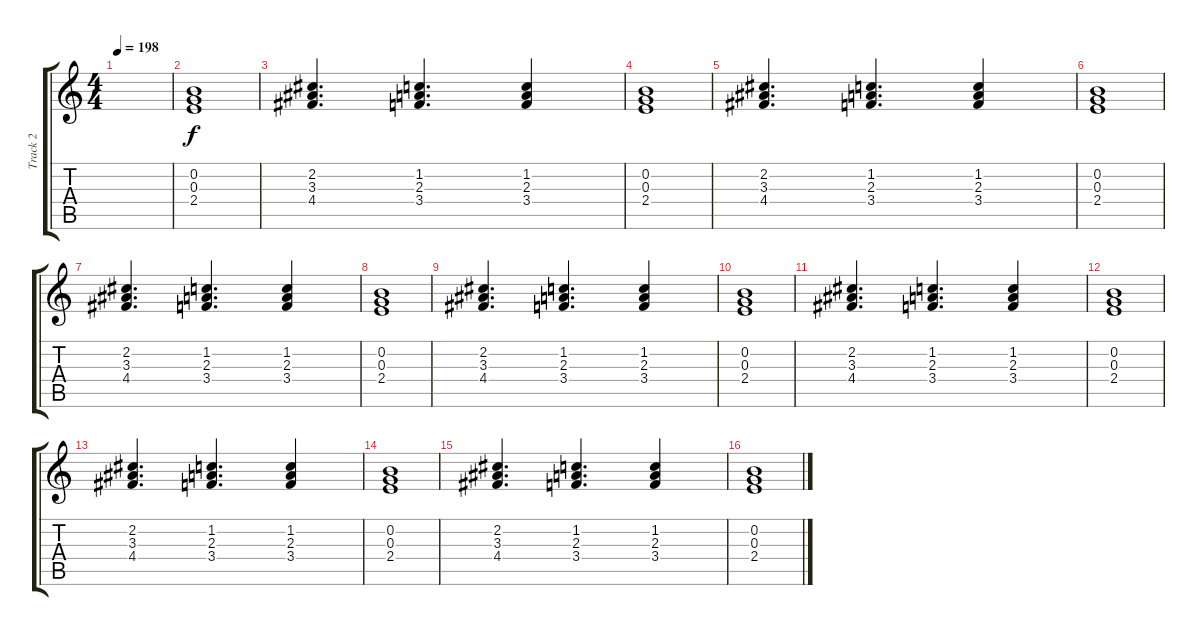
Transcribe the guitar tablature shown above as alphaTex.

\track ("Track 2" "Track 2") {instrument overdrivenguitar}
\staff {score tabs}
\tuning (E4 B3 G3 D3 A2 E2) {hide}
\ts (4 4)
\tempo 198
\clef g2
\ks c
|
(0.2 0.3 2.4).1 |
(2.2 3.3 4.4).4{d} (1.2 2.3 3.4).4{d} (1.2 2.3 3.4).4 |
(0.2 0.3 2.4).1 |
(2.2 3.3 4.4).4{d} (1.2 2.3 3.4).4{d} (1.2 2.3 3.4).4 |
(0.2 0.3 2.4).1 |
(2.2 3.3 4.4).4{d} (1.2 2.3 3.4).4{d} (1.2 2.3 3.4).4 |
(0.2 0.3 2.4).1 |
(2.2 3.3 4.4).4{d} (1.2 2.3 3.4).4{d} (1.2 2.3 3.4).4 |
(0.2 0.3 2.4).1 |
(2.2 3.3 4.4).4{d} (1.2 2.3 3.4).4{d} (1.2 2.3 3.4).4 |
(0.2 0.3 2.4).1 |
(2.2 3.3 4.4).4{d} (1.2 2.3 3.4).4{d} (1.2 2.3 3.4).4 |
(0.2 0.3 2.4).1 |
(2.2 3.3 4.4).4{d} (1.2 2.3 3.4).4{d} (1.2 2.3 3.4).4 |
(0.2 0.3 2.4).1
